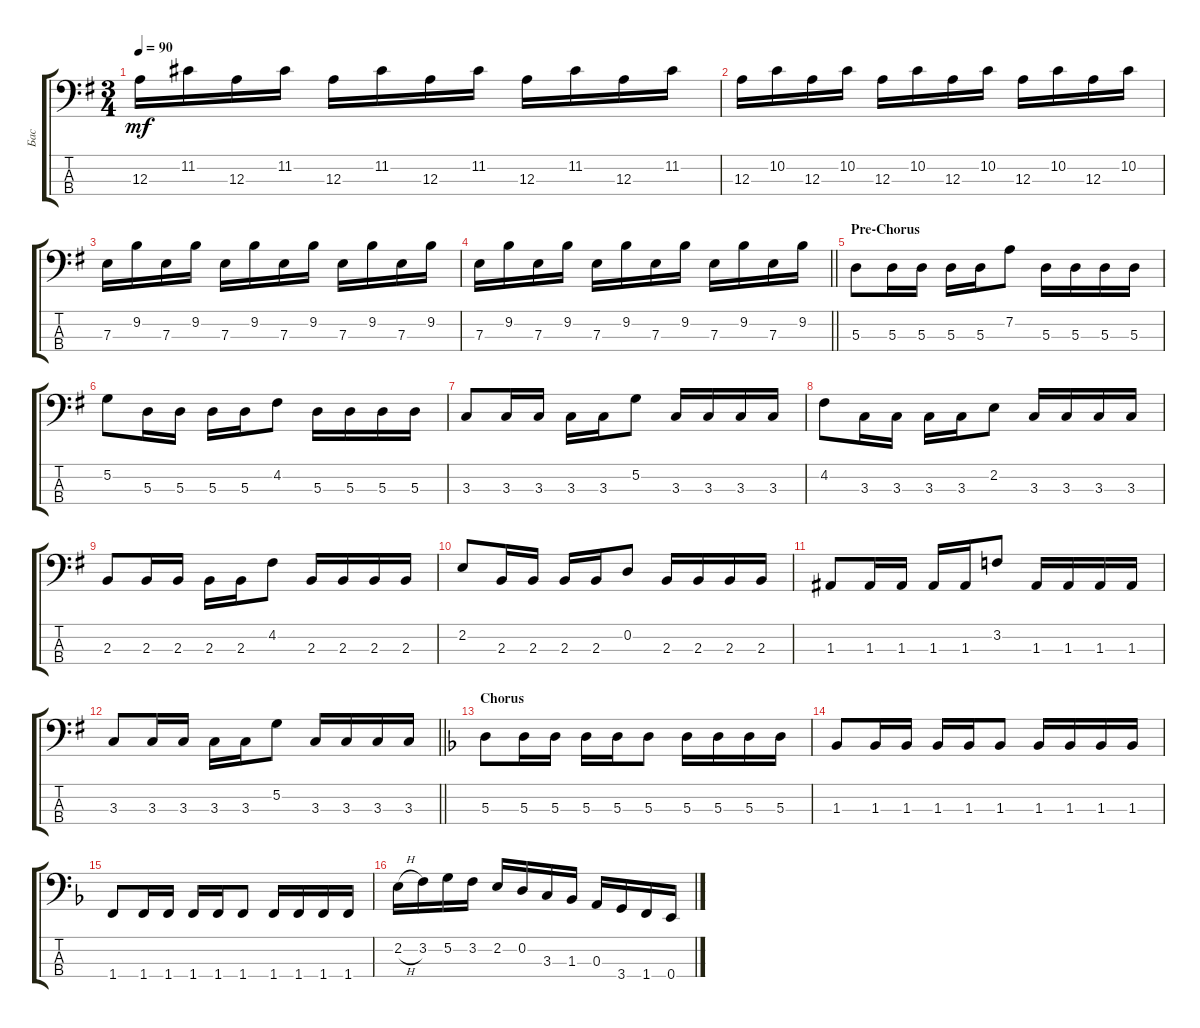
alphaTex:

\track ("Бас" "Бас") {instrument acousticbass}
\staff {score tabs}
\tuning (G2 D2 A1 E1) {hide}
\ts (3 4)
\tempo 90
\clef f4
\ks eminor
12.3.16{dy mf} 11.2.16 12.3.16 11.2.16 12.3.16 11.2.16 12.3.16 11.2.16 12.3.16 11.2.16 12.3.16 11.2.16 |
12.3.16 10.2.16 12.3.16 10.2.16 12.3.16 10.2.16 12.3.16 10.2.16 12.3.16 10.2.16 12.3.16 10.2.16 |
7.3.16 9.2.16 7.3.16 9.2.16 7.3.16 9.2.16 7.3.16 9.2.16 7.3.16 9.2.16 7.3.16 9.2.16 |
\barLineRight lightlight
7.3.16 9.2.16 7.3.16 9.2.16 7.3.16 9.2.16 7.3.16 9.2.16 7.3.16 9.2.16 7.3.16 9.2.16 |
\section ("" "Pre-Chorus")
5.3.8 5.3.16 5.3.16 5.3.16 5.3.16 7.2.8 5.3.16 5.3.16 5.3.16 5.3.16 |
5.2.8 5.3.16 5.3.16 5.3.16 5.3.16 4.2.8 5.3.16 5.3.16 5.3.16 5.3.16 |
3.3.8 3.3.16 3.3.16 3.3.16 3.3.16 5.2.8 3.3.16 3.3.16 3.3.16 3.3.16 |
4.2.8 3.3.16 3.3.16 3.3.16 3.3.16 2.2.8 3.3.16 3.3.16 3.3.16 3.3.16 |
2.3.8 2.3.16 2.3.16 2.3.16 2.3.16 4.2.8 2.3.16 2.3.16 2.3.16 2.3.16 |
2.2.8 2.3.16 2.3.16 2.3.16 2.3.16 0.2.8 2.3.16 2.3.16 2.3.16 2.3.16 |
1.3.8 1.3.16 1.3.16 1.3.16 1.3.16 3.2.8 1.3.16 1.3.16 1.3.16 1.3.16 |
\barLineRight lightlight
3.3.8 3.3.16 3.3.16 3.3.16 3.3.16 5.2.8 3.3.16 3.3.16 3.3.16 3.3.16 |
\section ("" "Chorus")
\ks dminor
5.3.8 5.3.16 5.3.16 5.3.16 5.3.16 5.3.8 5.3.16 5.3.16 5.3.16 5.3.16 |
1.3.8 1.3.16 1.3.16 1.3.16 1.3.16 1.3.8 1.3.16 1.3.16 1.3.16 1.3.16 |
1.4.8 1.4.16 1.4.16 1.4.16 1.4.16 1.4.8 1.4.16 1.4.16 1.4.16 1.4.16 |
2.2{h}.16 3.2.16 5.2.16 3.2.16 2.2.16 0.2.16 3.3.16 1.3.16 0.3.16 3.4.16 1.4.16 0.4.16
